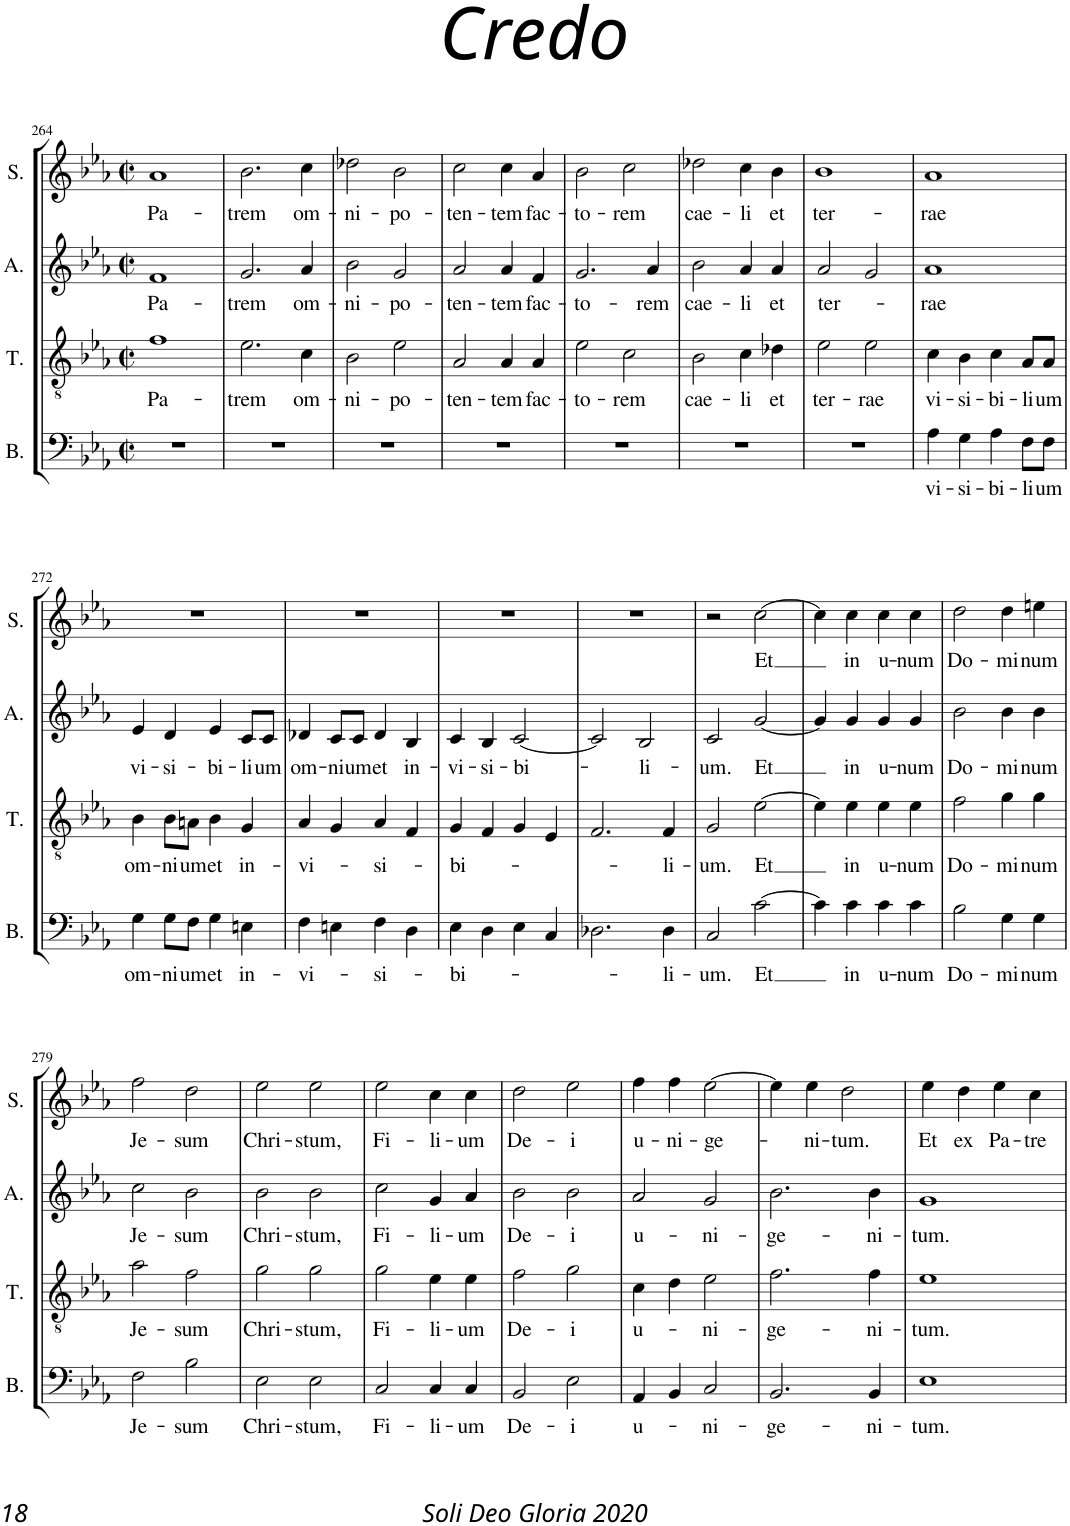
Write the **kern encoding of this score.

**kern	**text	**kern	**text	**kern	**text	**kern	**text
*part4	*part4	*part3	*part3	*part2	*part2	*part1	*part1
*staff4	*staff4	*staff3	*staff3	*staff2	*staff2	*staff1	*staff1
*I"BASS	*	*I"TENOR	*	*I"ALTO	*	*I"SOPRANO	*
*I'B.	*	*I'T.	*	*I'A.	*	*I'S.	*
!!LO:PB:g=z
*clefF4	*	*clefGv2	*	*clefG2	*	*clefG2	*
*	*	*Trd7c12	*	*	*	*	*
*k[b-e-a-]	*	*k[b-e-a-]	*	*k[b-e-a-]	*	*k[b-e-a-]	*
*E-:	*	*E-:	*	*E-:	*	*E-:	*
*M2/2	*	*M2/2	*	*M2/2	*	*M2/2	*
*met(c|)	*	*met(c|)	*	*met(c|)	*	*met(c|)	*
=264	=264	=264	=264	=264	=264	=264	=264
!	!	!	!LO:LY:b	!	!LO:LY:b	!	!LO:LY:b
1r	.	1f	Pa-	1f	Pa-	1a-	Pa-
=265	=265	=265	=265	=265	=265	=265	=265
!	!	!	!LO:LY:b	!	!LO:LY:b	!	!LO:LY:b
1r	.	2.e-\	-trem	2.g/	-trem	2.b-\	-trem
!	!	!	!LO:LY:b	!	!LO:LY:b	!	!LO:LY:b
.	.	4c\	om-	4a-/	om-	4cc\	om-
=266	=266	=266	=266	=266	=266	=266	=266
!	!	!	!LO:LY:b	!	!LO:LY:b	!	!LO:LY:b
1r	.	2B-\	-ni-	2b-\	-ni-	2dd-X\	-ni-
!	!	!	!LO:LY:b	!	!LO:LY:b	!	!LO:LY:b
.	.	2e-\	-po-	2g/	-po-	2b-\	-po-
=267	=267	=267	=267	=267	=267	=267	=267
!	!	!	!LO:LY:b	!	!LO:LY:b	!	!LO:LY:b
1r	.	2A-/	-ten-	2a-/	-ten-	2cc\	-ten-
!	!	!	!LO:LY:b	!	!LO:LY:b	!	!LO:LY:b
.	.	4A-/	-tem	4a-/	-tem	4cc\	-tem
!	!	!	!LO:LY:b	!	!LO:LY:b	!	!LO:LY:b
.	.	4A-/	fac-	4f/	fac-	4a-/	fac-
=268	=268	=268	=268	=268	=268	=268	=268
!	!	!	!LO:LY:b	!	!LO:LY:b	!	!LO:LY:b
1r	.	2e-\	-to-	2.g/	-to-	2b-\	-to-
!	!	!	!LO:LY:b	!	!	!	!LO:LY:b
.	.	2c\	-rem	.	.	2cc\	-rem
!	!	!	!	!	!LO:LY:b	!	!
.	.	.	.	4a-/	-rem	.	.
=269	=269	=269	=269	=269	=269	=269	=269
!	!	!	!LO:LY:b	!	!LO:LY:b	!	!LO:LY:b
1r	.	2B-\	cae-	2b-\	cae-	2dd-X\	cae-
!	!	!	!LO:LY:b	!	!LO:LY:b	!	!LO:LY:b
.	.	4c\	-li	4a-/	-li	4cc\	-li
!	!	!	!LO:LY:b	!	!LO:LY:b	!	!LO:LY:b
.	.	4d-X\	et	4a-/	et	4b-\	et
=270	=270	=270	=270	=270	=270	=270	=270
!	!	!	!LO:LY:b	!	!LO:LY:b	!	!LO:LY:b
1r	.	2e-\	ter-	2a-/	ter-	1b-	ter-
!	!	!	!LO:LY:b	!	!	!	!
.	.	2e-\	-rae	2g/	.	.	.
=271	=271	=271	=271	=271	=271	=271	=271
!	!LO:LY:b	!	!LO:LY:b	!	!LO:LY:b	!	!LO:LY:b
4A-\	vi-	4c\	vi-	1a-	-rae	1a-	-rae
!	!LO:LY:b	!	!LO:LY:b	!	!	!	!
4G\	-si-	4B-\	-si-	.	.	.	.
!	!LO:LY:b	!	!LO:LY:b	!	!	!	!
4A-\	-bi-	4c\	-bi-	.	.	.	.
!	!LO:LY:b	!	!LO:LY:b	!	!	!	!
8F\L	-li-	8A-/L	-li-	.	.	.	.
!	!LO:LY:b	!	!LO:LY:b	!	!	!	!
8F\J	-um	8A-/J	-um	.	.	.	.
!!LO:LB:g=z
=272	=272	=272	=272	=272	=272	=272	=272
!	!LO:LY:b	!	!LO:LY:b	!	!LO:LY:b	!	!
4G\	om-	4B-\	om-	4e-/	vi-	1r	.
!	!LO:LY:b	!	!LO:LY:b	!	!LO:LY:b	!	!
8G\L	-ni-	8B-\L	-ni-	4d/	-si-	.	.
!	!LO:LY:b	!	!LO:LY:b	!	!	!	!
8F\J	-um	8An\J	-um	.	.	.	.
!	!LO:LY:b	!	!LO:LY:b	!	!LO:LY:b	!	!
4G\	et	4B-\	et	4e-/	-bi-	.	.
!	!LO:LY:b	!	!LO:LY:b	!	!LO:LY:b	!	!
4En\	in-	4G/	in-	8c/L	-li-	.	.
!	!	!	!	!	!LO:LY:b	!	!
.	.	.	.	8c/J	-um	.	.
=273	=273	=273	=273	=273	=273	=273	=273
!	!LO:LY:b	!	!LO:LY:b	!	!LO:LY:b	!	!
4F\	-vi-	4A-/	-vi-	4d-X/	om-	1r	.
!	!	!	!	!	!LO:LY:b	!	!
4En\	.	4G/	.	8c/L	-ni-	.	.
!	!	!	!	!	!LO:LY:b	!	!
.	.	.	.	8c/J	-um	.	.
!	!LO:LY:b	!	!LO:LY:b	!	!LO:LY:b	!	!
4F\	-si-	4A-/	-si-	4d-/	et	.	.
!	!	!	!	!	!LO:LY:b	!	!
4D\	.	4F/	.	4B-/	in-	.	.
=274	=274	=274	=274	=274	=274	=274	=274
!	!LO:LY:b	!	!LO:LY:b	!	!LO:LY:b	!	!
4E-\	-bi-	4G/	-bi-	4c/	-vi-	1r	.
!	!	!	!	!	!LO:LY:b	!	!
4D\	.	4F/	.	4B-/	-si-	.	.
!	!	!	!	!	!LO:LY:b	!	!
4E-\	.	4G/	.	[2c/	-bi-	.	.
4C/	.	4E-/	.	.	.	.	.
=275	=275	=275	=275	=275	=275	=275	=275
2.D-X\	.	2.F/	.	2c/]	.	1r	.
!	!	!	!	!	!LO:LY:b	!	!
.	.	.	.	2B-/	-li-	.	.
!	!LO:LY:b	!	!LO:LY:b	!	!	!	!
4D-\	-li-	4F/	-li-	.	.	.	.
=276	=276	=276	=276	=276	=276	=276	=276
!	!LO:LY:b	!	!LO:LY:b	!	!LO:LY:b	!	!
2C/	-um.	2G/	-um.	2c/	-um.	2r	.
!	!LO:LY:b	!	!LO:LY:b	!	!LO:LY:b	!	!LO:LY:b
[2c\	Et	[2e-\	Et	[2g/	Et	[2cc\	Et
=277	=277	=277	=277	=277	=277	=277	=277
4c\]	.	4e-\]	.	4g/]	.	4cc\]	.
!	!LO:LY:b	!	!LO:LY:b	!	!LO:LY:b	!	!LO:LY:b
4c\	in	4e-\	in	4g/	in	4cc\	in
!	!LO:LY:b	!	!LO:LY:b	!	!LO:LY:b	!	!LO:LY:b
4c\	u-	4e-\	u-	4g/	u-	4cc\	u-
!	!LO:LY:b	!	!LO:LY:b	!	!LO:LY:b	!	!LO:LY:b
4c\	-num	4e-\	-num	4g/	-num	4cc\	-num
=278	=278	=278	=278	=278	=278	=278	=278
!	!LO:LY:b	!	!LO:LY:b	!	!LO:LY:b	!	!LO:LY:b
2B-\	Do-	2f\	Do-	2b-\	Do-	2dd\	Do-
!	!LO:LY:b	!	!LO:LY:b	!	!LO:LY:b	!	!LO:LY:b
4G\	-mi-	4g\	-mi-	4b-\	-mi-	4dd\	-mi-
!	!LO:LY:b	!	!LO:LY:b	!	!LO:LY:b	!	!LO:LY:b
4G\	-num	4g\	-num	4b-\	-num	4een\	-num
!!LO:LB:g=z
=279	=279	=279	=279	=279	=279	=279	=279
!	!LO:LY:b	!	!LO:LY:b	!	!LO:LY:b	!	!LO:LY:b
2F\	Je-	2a-\	Je-	2cc\	Je-	2ff\	Je-
!	!LO:LY:b	!	!LO:LY:b	!	!LO:LY:b	!	!LO:LY:b
2B-\	-sum	2f\	-sum	2b-\	-sum	2dd\	-sum
=280	=280	=280	=280	=280	=280	=280	=280
!	!LO:LY:b	!	!LO:LY:b	!	!LO:LY:b	!	!LO:LY:b
2E-\	Chri-	2g\	Chri-	2b-\	Chri-	2ee-\	Chri-
!	!LO:LY:b	!	!LO:LY:b	!	!LO:LY:b	!	!LO:LY:b
2E-\	-stum,	2g\	-stum,	2b-\	-stum,	2ee-\	-stum,
=281	=281	=281	=281	=281	=281	=281	=281
!	!LO:LY:b	!	!LO:LY:b	!	!LO:LY:b	!	!LO:LY:b
2C/	Fi-	2g\	Fi-	2cc\	Fi-	2ee-\	Fi-
!	!LO:LY:b	!	!LO:LY:b	!	!LO:LY:b	!	!LO:LY:b
4C/	-li-	4e-\	-li-	4g/	-li-	4cc\	-li-
!	!LO:LY:b	!	!LO:LY:b	!	!LO:LY:b	!	!LO:LY:b
4C/	-um	4e-\	-um	4a-/	-um	4cc\	-um
=282	=282	=282	=282	=282	=282	=282	=282
!	!LO:LY:b	!	!LO:LY:b	!	!LO:LY:b	!	!LO:LY:b
2BB-/	De-	2f\	De-	2b-\	De-	2dd\	De-
!	!LO:LY:b	!	!LO:LY:b	!	!LO:LY:b	!	!LO:LY:b
2E-\	-i	2g\	-i	2b-\	-i	2ee-\	-i
=283	=283	=283	=283	=283	=283	=283	=283
!	!LO:LY:b	!	!LO:LY:b	!	!LO:LY:b	!	!LO:LY:b
4AA-/	u-	4c\	u-	2a-/	u-	4ff\	u-
!	!	!	!	!	!	!	!LO:LY:b
4BB-/	.	4d\	.	.	.	4ff\	-ni-
!	!LO:LY:b	!	!LO:LY:b	!	!LO:LY:b	!	!LO:LY:b
2C/	-ni-	2e-\	-ni-	2g/	-ni-	[2ee-\	-ge-
=284	=284	=284	=284	=284	=284	=284	=284
!	!LO:LY:b	!	!LO:LY:b	!	!LO:LY:b	!	!
2.BB-/	-ge-	2.f\	-ge-	2.b-\	-ge-	4ee-\]	.
!	!	!	!	!	!	!	!LO:LY:b
.	.	.	.	.	.	4ee-\	-ni-
!	!	!	!	!	!	!	!LO:LY:b
.	.	.	.	.	.	2dd\	-tum.
!	!LO:LY:b	!	!LO:LY:b	!	!LO:LY:b	!	!
4BB-/	-ni-	4f\	-ni-	4b-\	-ni-	.	.
=285	=285	=285	=285	=285	=285	=285	=285
!	!LO:LY:b	!	!LO:LY:b	!	!LO:LY:b	!	!LO:LY:b
1E-	-tum.	1e-	-tum.	1g	-tum.	4ee-\	Et
!	!	!	!	!	!	!	!LO:LY:b
.	.	.	.	.	.	4dd\	ex
!	!	!	!	!	!	!	!LO:LY:b
.	.	.	.	.	.	4ee-\	Pa-
!	!	!	!	!	!	!	!LO:LY:b
.	.	.	.	.	.	4cc\	-tre
=	=	=	=	=	=	=	=
*-	*-	*-	*-	*-	*-	*-	*-
